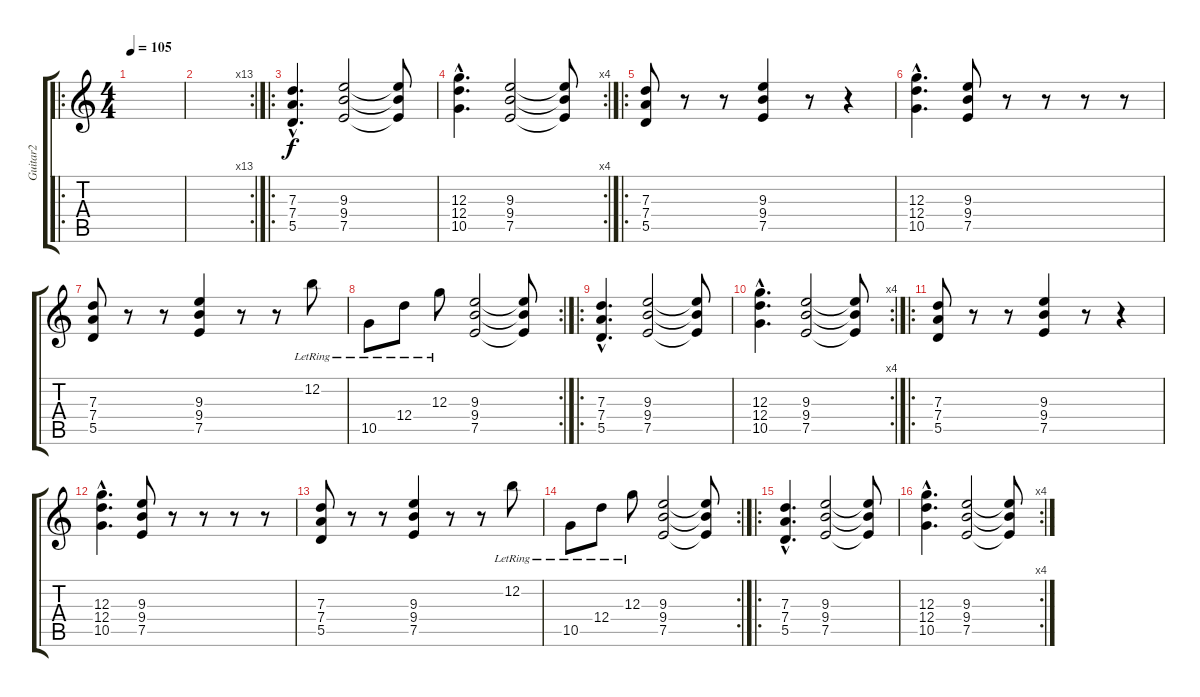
\track ("Guitar2" "Guitar2") {instrument distortionguitar}
\staff {score tabs}
\tuning (E4 B3 G3 D3 A2 E2) {hide}
\ro
\ts (4 4)
\tempo 105
\clef g2
\ks c
|
\rc 13
|
\ro
(7.3{hac} 7.4{hac} 5.5{hac}).4{d} (9.3 9.4 7.5).2 (9.3{t} 9.4{t} 7.5{t}).8 |
\rc 4
(12.3{hac} 12.4{hac} 10.5{hac}).4{d} (9.3 9.4 7.5).2 (9.3{t} 9.4{t} 7.5{t}).8 |
\ro
(7.3 7.4 5.5).8 r.8 r.8 (9.3 9.4 7.5).4 r.8 r.4 |
(12.3{hac} 12.4{hac} 10.5{hac}).4{d} (9.3 9.4 7.5).8 r.8 r.8 r.8 r.8 |
(7.3 7.4 5.5).8 r.8 r.8 (9.3 9.4 7.5).4 r.8 r.8 12.2{lr}.8 |
\rc 2
10.5{lr}.8 12.4{lr}.8 12.3{lr}.8 (9.3 9.4 7.5).2 (9.3{t} 9.4{t} 7.5{t}).8 |
\ro
(7.3{hac} 7.4{hac} 5.5{hac}).4{d} (9.3 9.4 7.5).2 (9.3{t} 9.4{t} 7.5{t}).8 |
\rc 4
(12.3{hac} 12.4{hac} 10.5{hac}).4{d} (9.3 9.4 7.5).2 (9.3{t} 9.4{t} 7.5{t}).8 |
\ro
(7.3 7.4 5.5).8 r.8 r.8 (9.3 9.4 7.5).4 r.8 r.4 |
(12.3{hac} 12.4{hac} 10.5{hac}).4{d} (9.3 9.4 7.5).8 r.8 r.8 r.8 r.8 |
(7.3 7.4 5.5).8 r.8 r.8 (9.3 9.4 7.5).4 r.8 r.8 12.2{lr}.8 |
\rc 2
10.5{lr}.8 12.4{lr}.8 12.3{lr}.8 (9.3 9.4 7.5).2 (9.3{t} 9.4{t} 7.5{t}).8 |
\ro
(7.3{hac} 7.4{hac} 5.5{hac}).4{d} (9.3 9.4 7.5).2 (9.3{t} 9.4{t} 7.5{t}).8 |
\rc 4
(12.3{hac} 12.4{hac} 10.5{hac}).4{d} (9.3 9.4 7.5).2 (9.3{t} 9.4{t} 7.5{t}).8
